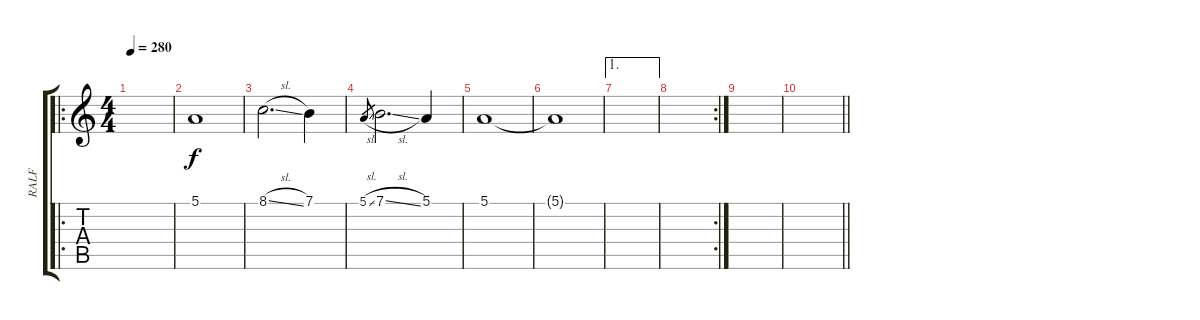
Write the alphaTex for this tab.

\track ("RALF" "RALF") {mute instrument violin}
\staff {score tabs}
\tuning (E4 B3 G3 D3 A2 E2) {hide}
\ro
\ts (4 4)
\tempo 280
\clef g2
\ks c
|
5.1.1 |
8.1{sl}.2{d} 7.1.4 |
5.1{sl}.8{gr} 7.1{sl}.2{d} 5.1.4 |
5.1.1 |
5.1{t}.1 |
\ae 1
|
\rc 2
|
|
\barLineRight lightlight
